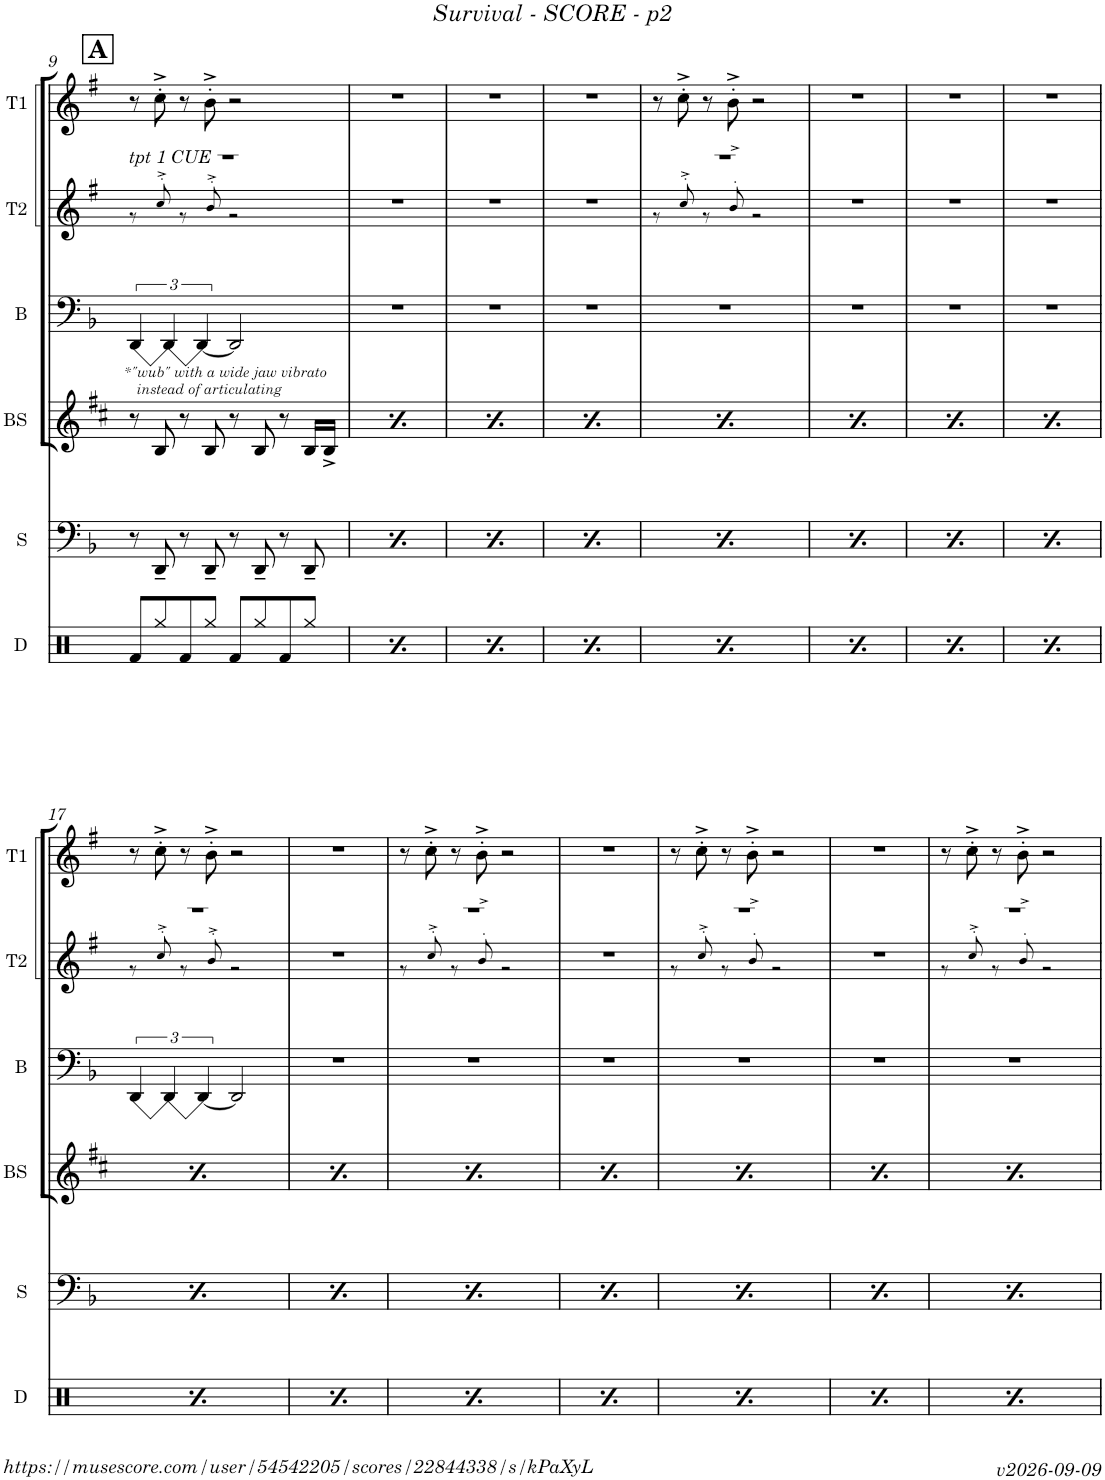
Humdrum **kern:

**kern	**kern	**kern	**kern	**kern	**kern
*part6	*part5	*part4	*part3	*part2	*part1
*staff6	*staff5	*staff4	*staff3	*staff2	*staff1
*I"Drums	*I"Sousa	*I"Bari Sax	*I"Trombone	*I"Trumpet 2	*I"Trumpet 1
*I'D	*I'S	*I'BS	*	*I'T2	*I'T1
!!LO:PB:g=z
*clefX	*clefF4	*clefG2	*clefF4	*clefG2	*clefG2
*	*	*Trd12c21	*	*Trd1c2	*Trd1c2
*k[]	*k[b-]	*k[f#c#]	*k[b-]	*k[f#]	*k[f#]
*M4/4	*M4/4	*M4/4	*M4/4	*M4/4	*M4/4
!!LO:REH:place=s1:a:B:fs=14:t=A
=9	=9	=9	=9	=9	=9
*	*	*	*	*^	*
!	!	!	!	!LO:TX:a:i:t=tpt 1 CUE	!	!
!	!	!	!LO:TX:b:i:t=*"wub" with a wide jaw vibrato	!	!	!
!	!	!	!LO:TX:b:t=instead of articulating	!	!	!
8Rf/L	8r	8r	6DD/	1r	8r	8r
8Rgg/	8DD~/	8B/	.	.	8cc'>^>/	8cc'^\
.	.	.	6DD/	.	.	.
8Rf/	8r	8r	.	.	8r	8r
.	.	.	[6DD/	.	.	.
8Rgg/J	8DD~/	8B/	.	.	8b'>^>/	8b'^\
8Rf/L	8r	8r	2DD/]	.	2r	2r
8Rgg/	8DD~/	8B/	.	.	.	.
8Rf/	8r	8r	.	.	.	.
8Rgg/J	8DD~/	16B/LL	.	.	.	.
.	.	16B^/JJ	.	.	.	.
*	*	*	*	*v	*v	*
=10	=10	=10	=10	=10	=10
8Rf/L	8r	8r	1r	1r	1r
8Rgg/	8DD~/	8B/	.	.	.
8Rf/	8r	8r	.	.	.
8Rgg/J	8DD~/	8B/	.	.	.
8Rf/L	8r	8r	.	.	.
8Rgg/	8DD~/	8B/	.	.	.
8Rf/	8r	8r	.	.	.
8Rgg/J	8DD~/	16B/LL	.	.	.
.	.	16B^/JJ	.	.	.
=11	=11	=11	=11	=11	=11
8Rf/L	8r	8r	1r	1r	1r
8Rgg/	8DD~/	8B/	.	.	.
8Rf/	8r	8r	.	.	.
8Rgg/J	8DD~/	8B/	.	.	.
8Rf/L	8r	8r	.	.	.
8Rgg/	8DD~/	8B/	.	.	.
8Rf/	8r	8r	.	.	.
8Rgg/J	8DD~/	16B/LL	.	.	.
.	.	16B^/JJ	.	.	.
=12	=12	=12	=12	=12	=12
8Rf/L	8r	8r	1r	1r	1r
8Rgg/	8DD~/	8B/	.	.	.
8Rf/	8r	8r	.	.	.
8Rgg/J	8DD~/	8B/	.	.	.
8Rf/L	8r	8r	.	.	.
8Rgg/	8DD~/	8B/	.	.	.
8Rf/	8r	8r	.	.	.
8Rgg/J	8DD~/	16B/LL	.	.	.
.	.	16B^/JJ	.	.	.
=13	=13	=13	=13	=13	=13
*	*	*	*	*^	*
8Rf/L	8r	8r	1r	1r	8r	8r
8Rgg/	8DD~/	8B/	.	.	8cc'>^>!/	8cc'^\
8Rf/	8r	8r	.	.	8r	8r
8Rgg/J	8DD~/	8B/	.	.	8b'>^>!/	8b'^\
8Rf/L	8r	8r	.	.	2r	2r
8Rgg/	8DD~/	8B/	.	.	.	.
8Rf/	8r	8r	.	.	.	.
8Rgg/J	8DD~/	16B/LL	.	.	.	.
.	.	16B^/JJ	.	.	.	.
*	*	*	*	*v	*v	*
=14	=14	=14	=14	=14	=14
8Rf/L	8r	8r	1r	1r	1r
8Rgg/	8DD~/	8B/	.	.	.
8Rf/	8r	8r	.	.	.
8Rgg/J	8DD~/	8B/	.	.	.
8Rf/L	8r	8r	.	.	.
8Rgg/	8DD~/	8B/	.	.	.
8Rf/	8r	8r	.	.	.
8Rgg/J	8DD~/	16B/LL	.	.	.
.	.	16B^/JJ	.	.	.
=15	=15	=15	=15	=15	=15
8Rf/L	8r	8r	1r	1r	1r
8Rgg/	8DD~/	8B/	.	.	.
8Rf/	8r	8r	.	.	.
8Rgg/J	8DD~/	8B/	.	.	.
8Rf/L	8r	8r	.	.	.
8Rgg/	8DD~/	8B/	.	.	.
8Rf/	8r	8r	.	.	.
8Rgg/J	8DD~/	16B/LL	.	.	.
.	.	16B^/JJ	.	.	.
=16	=16	=16	=16	=16	=16
8Rf/L	8r	8r	1r	1r	1r
8Rgg/	8DD~/	8B/	.	.	.
8Rf/	8r	8r	.	.	.
8Rgg/J	8DD~/	8B/	.	.	.
8Rf/L	8r	8r	.	.	.
8Rgg/	8DD~/	8B/	.	.	.
8Rf/	8r	8r	.	.	.
8Rgg/J	8DD~/	16B/LL	.	.	.
.	.	16B^/JJ	.	.	.
!!LO:LB:g=z
=17	=17	=17	=17	=17	=17
*	*	*	*	*^	*
8Rf/L	8r	8r	6DD/	1r	8r	8r
8Rgg/	8DD~/	8B/	.	.	8cc'>^>!/	8cc'^\
.	.	.	6DD/	.	.	.
8Rf/	8r	8r	.	.	8r	8r
.	.	.	[6DD/	.	.	.
8Rgg/J	8DD~/	8B/	.	.	8b'>^>!/	8b'^\
8Rf/L	8r	8r	2DD/]	.	2r	2r
8Rgg/	8DD~/	8B/	.	.	.	.
8Rf/	8r	8r	.	.	.	.
8Rgg/J	8DD~/	16B/LL	.	.	.	.
.	.	16B^/JJ	.	.	.	.
*	*	*	*	*v	*v	*
=18	=18	=18	=18	=18	=18
8Rf/L	8r	8r	1r	1r	1r
8Rgg/	8DD~/	8B/	.	.	.
8Rf/	8r	8r	.	.	.
8Rgg/J	8DD~/	8B/	.	.	.
8Rf/L	8r	8r	.	.	.
8Rgg/	8DD~/	8B/	.	.	.
8Rf/	8r	8r	.	.	.
8Rgg/J	8DD~/	16B/LL	.	.	.
.	.	16B^/JJ	.	.	.
=19	=19	=19	=19	=19	=19
*	*	*	*	*^	*
8Rf/L	8r	8r	1r	1r	8r	8r
8Rgg/	8DD~/	8B/	.	.	8cc'>^>!/	8cc'^\
8Rf/	8r	8r	.	.	8r	8r
8Rgg/J	8DD~/	8B/	.	.	8b'>^>!/	8b'^\
8Rf/L	8r	8r	.	.	2r	2r
8Rgg/	8DD~/	8B/	.	.	.	.
8Rf/	8r	8r	.	.	.	.
8Rgg/J	8DD~/	16B/LL	.	.	.	.
.	.	16B^/JJ	.	.	.	.
*	*	*	*	*v	*v	*
=20	=20	=20	=20	=20	=20
8Rf/L	8r	8r	1r	1r	1r
8Rgg/	8DD~/	8B/	.	.	.
8Rf/	8r	8r	.	.	.
8Rgg/J	8DD~/	8B/	.	.	.
8Rf/L	8r	8r	.	.	.
8Rgg/	8DD~/	8B/	.	.	.
8Rf/	8r	8r	.	.	.
8Rgg/J	8DD~/	16B/LL	.	.	.
.	.	16B^/JJ	.	.	.
=21	=21	=21	=21	=21	=21
*	*	*	*	*^	*
8Rf/L	8r	8r	1r	1r	8r	8r
8Rgg/	8DD~/	8B/	.	.	8cc'>^>!/	8cc'^\
8Rf/	8r	8r	.	.	8r	8r
8Rgg/J	8DD~/	8B/	.	.	8b'>^>!/	8b'^\
8Rf/L	8r	8r	.	.	2r	2r
8Rgg/	8DD~/	8B/	.	.	.	.
8Rf/	8r	8r	.	.	.	.
8Rgg/J	8DD~/	16B/LL	.	.	.	.
.	.	16B^/JJ	.	.	.	.
*	*	*	*	*v	*v	*
=22	=22	=22	=22	=22	=22
8Rf/L	8r	8r	1r	1r	1r
8Rgg/	8DD~/	8B/	.	.	.
8Rf/	8r	8r	.	.	.
8Rgg/J	8DD~/	8B/	.	.	.
8Rf/L	8r	8r	.	.	.
8Rgg/	8DD~/	8B/	.	.	.
8Rf/	8r	8r	.	.	.
8Rgg/J	8DD~/	16B/LL	.	.	.
.	.	16B^/JJ	.	.	.
=23	=23	=23	=23	=23	=23
*	*	*	*	*^	*
8Rf/L	8r	8r	1r	1r	8r	8r
8Rgg/	8DD~/	8B/	.	.	8cc'>^>!/	8cc'^\
8Rf/	8r	8r	.	.	8r	8r
8Rgg/J	8DD~/	8B/	.	.	8b'>^>!/	8b'^\
8Rf/L	8r	8r	.	.	2r	2r
8Rgg/	8DD~/	8B/	.	.	.	.
8Rf/	8r	8r	.	.	.	.
8Rgg/J	8DD~/	16B/LL	.	.	.	.
.	.	16B^/JJ	.	.	.	.
*	*	*	*	*v	*v	*
=	=	=	=	=	=
*-	*-	*-	*-	*-	*-
